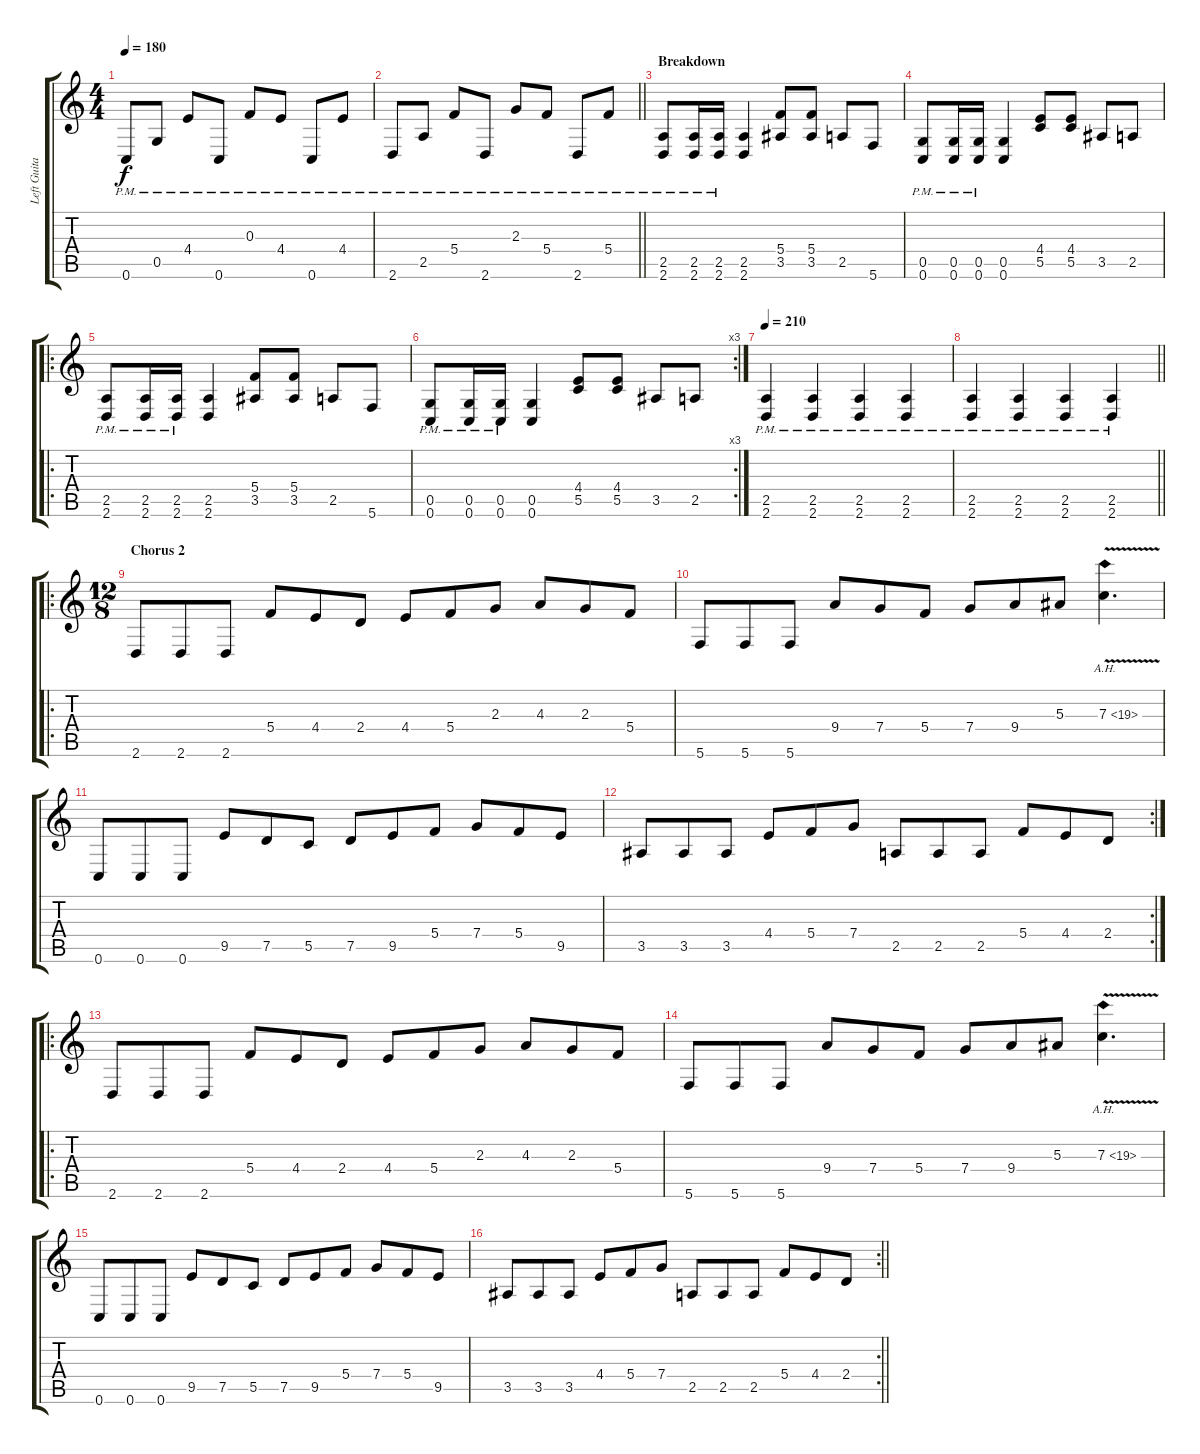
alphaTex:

\track ("Left Guitar" "Left Guita") {instrument distortionguitar}
\staff {score tabs}
\tuning (D4 A3 F3 C3 G2 C2) {hide}
\ts (4 4)
\tempo 180
\clef g2
\ks c
0.6{pm}.8{dy f} 0.5{pm}.8 4.4{pm}.8 0.6{pm}.8 0.3{pm}.8 4.4{pm}.8 0.6{pm}.8 4.4{pm}.8 |
\barLineRight lightlight
2.6{pm}.8 2.5{pm}.8 5.4{pm}.8 2.6{pm}.8 2.3{pm}.8 5.4{pm}.8 2.6{pm}.8 5.4{pm}.8 |
\section ("" "Breakdown")
(2.5{pm} 2.6{pm}).8 (2.5{pm} 2.6{pm}).16 (2.5{pm} 2.6{pm}).16 (2.5 2.6).4 (5.4 3.5).8 (5.4 3.5).8 2.5.8 5.6.8 |
(0.5{pm} 0.6{pm}).8 (0.5{pm} 0.6{pm}).16 (0.5{pm} 0.6{pm}).16 (0.5 0.6).4 (4.4 5.5).8 (4.4 5.5).8 3.5.8 2.5.8 |
\ro
(2.5{pm} 2.6{pm}).8 (2.5{pm} 2.6{pm}).16 (2.5{pm} 2.6{pm}).16 (2.5 2.6).4 (5.4 3.5).8 (5.4 3.5).8 2.5.8 5.6.8 |
\rc 3
(0.5{pm} 0.6{pm}).8 (0.5{pm} 0.6{pm}).16 (0.5{pm} 0.6{pm}).16 (0.5 0.6).4 (4.4 5.5).8 (4.4 5.5).8 3.5.8 2.5.8 |
\tempo 210
(2.5{pm} 2.6{pm}).4 (2.5{pm} 2.6{pm}).4 (2.5{pm} 2.6{pm}).4 (2.5{pm} 2.6{pm}).4 |
\barLineRight lightlight
(2.5{pm} 2.6{pm}).4 (2.5{pm} 2.6{pm}).4 (2.5{pm} 2.6{pm}).4 (2.5{pm} 2.6{pm}).4 |
\ro
\ts (12 8)
\section ("" "Chorus 2")
2.6.8 2.6.8 2.6.8 5.4.8 4.4.8 2.4.8 4.4.8 5.4.8 2.3.8 4.3.8 2.3.8 5.4.8 |
5.6.8 5.6.8 5.6.8 9.4.8 7.4.8 5.4.8 7.4.8 9.4.8 5.3.8 7.3{ah 12 v}.4{d} |
0.6.8 0.6.8 0.6.8 9.5.8 7.5.8 5.5.8 7.5.8 9.5.8 5.4.8 7.4.8 5.4.8 9.5.8 |
\rc 2
3.5.8 3.5.8 3.5.8 4.4.8 5.4.8 7.4.8 2.5.8 2.5.8 2.5.8 5.4.8 4.4.8 2.4.8 |
\ro
2.6.8 2.6.8 2.6.8 5.4.8 4.4.8 2.4.8 4.4.8 5.4.8 2.3.8 4.3.8 2.3.8 5.4.8 |
5.6.8 5.6.8 5.6.8 9.4.8 7.4.8 5.4.8 7.4.8 9.4.8 5.3.8 7.3{ah 12 v}.4{d} |
0.6.8 0.6.8 0.6.8 9.5.8 7.5.8 5.5.8 7.5.8 9.5.8 5.4.8 7.4.8 5.4.8 9.5.8 |
\rc 2
\barLineRight lightlight
3.5.8 3.5.8 3.5.8 4.4.8 5.4.8 7.4.8 2.5.8 2.5.8 2.5.8 5.4.8 4.4.8 2.4.8
